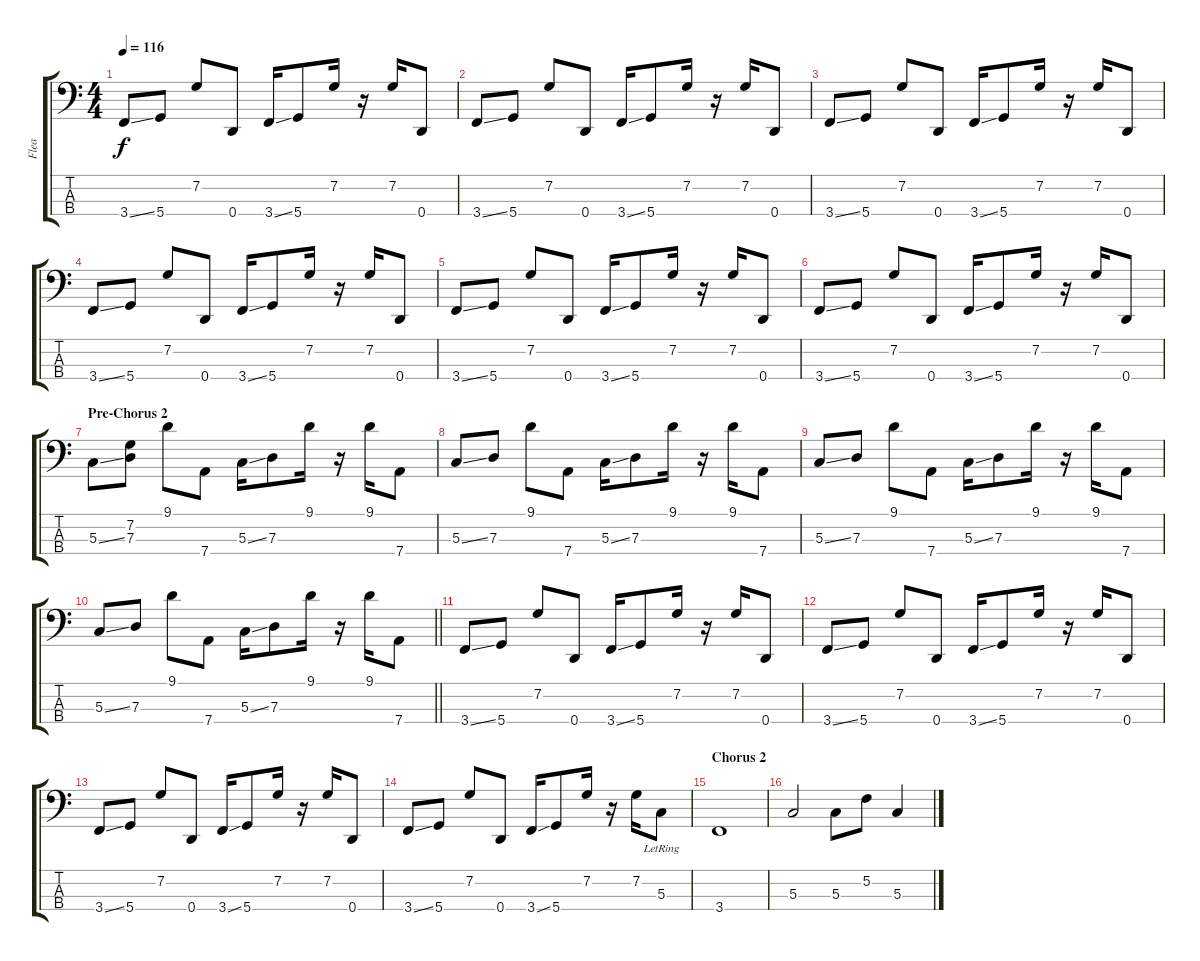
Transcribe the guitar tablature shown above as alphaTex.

\track ("Flea" "Flea") {instrument slapbass1}
\staff {score tabs}
\tuning (F2 C2 G1 D1) {hide}
\ts (4 4)
\tempo 116
\clef f4
\ks c
3.4{ss}.8{dy f} 5.4.8 7.2.8 0.4.8 3.4{ss}.16 5.4.8 7.2.16 r.16 7.2.16 0.4.8 |
3.4{ss}.8 5.4.8 7.2.8 0.4.8 3.4{ss}.16 5.4.8 7.2.16 r.16 7.2.16 0.4.8 |
3.4{ss}.8 5.4.8 7.2.8 0.4.8 3.4{ss}.16 5.4.8 7.2.16 r.16 7.2.16 0.4.8 |
3.4{ss}.8 5.4.8 7.2.8 0.4.8 3.4{ss}.16 5.4.8 7.2.16 r.16 7.2.16 0.4.8 |
3.4{ss}.8 5.4.8 7.2.8 0.4.8 3.4{ss}.16 5.4.8 7.2.16 r.16 7.2.16 0.4.8 |
3.4{ss}.8 5.4.8 7.2.8 0.4.8 3.4{ss}.16 5.4.8 7.2.16 r.16 7.2.16 0.4.8 |
\section ("" "Pre-Chorus 2")
5.3{ss}.8 (7.2 7.3).8 9.1.8 7.4.8 5.3{ss}.16 7.3.8 9.1.16 r.16 9.1.16 7.4.8 |
5.3{ss}.8 7.3.8 9.1.8 7.4.8 5.3{ss}.16 7.3.8 9.1.16 r.16 9.1.16 7.4.8 |
5.3{ss}.8 7.3.8 9.1.8 7.4.8 5.3{ss}.16 7.3.8 9.1.16 r.16 9.1.16 7.4.8 |
\barLineRight lightlight
5.3{ss}.8 7.3.8 9.1.8 7.4.8 5.3{ss}.16 7.3.8 9.1.16 r.16 9.1.16 7.4.8 |
3.4{ss}.8 5.4.8 7.2.8 0.4.8 3.4{ss}.16 5.4.8 7.2.16 r.16 7.2.16 0.4.8 |
3.4{ss}.8 5.4.8 7.2.8 0.4.8 3.4{ss}.16 5.4.8 7.2.16 r.16 7.2.16 0.4.8 |
3.4{ss}.8 5.4.8 7.2.8 0.4.8 3.4{ss}.16 5.4.8 7.2.16 r.16 7.2.16 0.4.8 |
3.4{ss}.8 5.4.8 7.2.8 0.4.8 3.4{ss}.16 5.4.8 7.2.16 r.16 7.2.16 5.3{lr}.8 |
\section ("" "Chorus 2")
3.4.1 |
5.3.2 5.3.8 5.2.8 5.3.4
